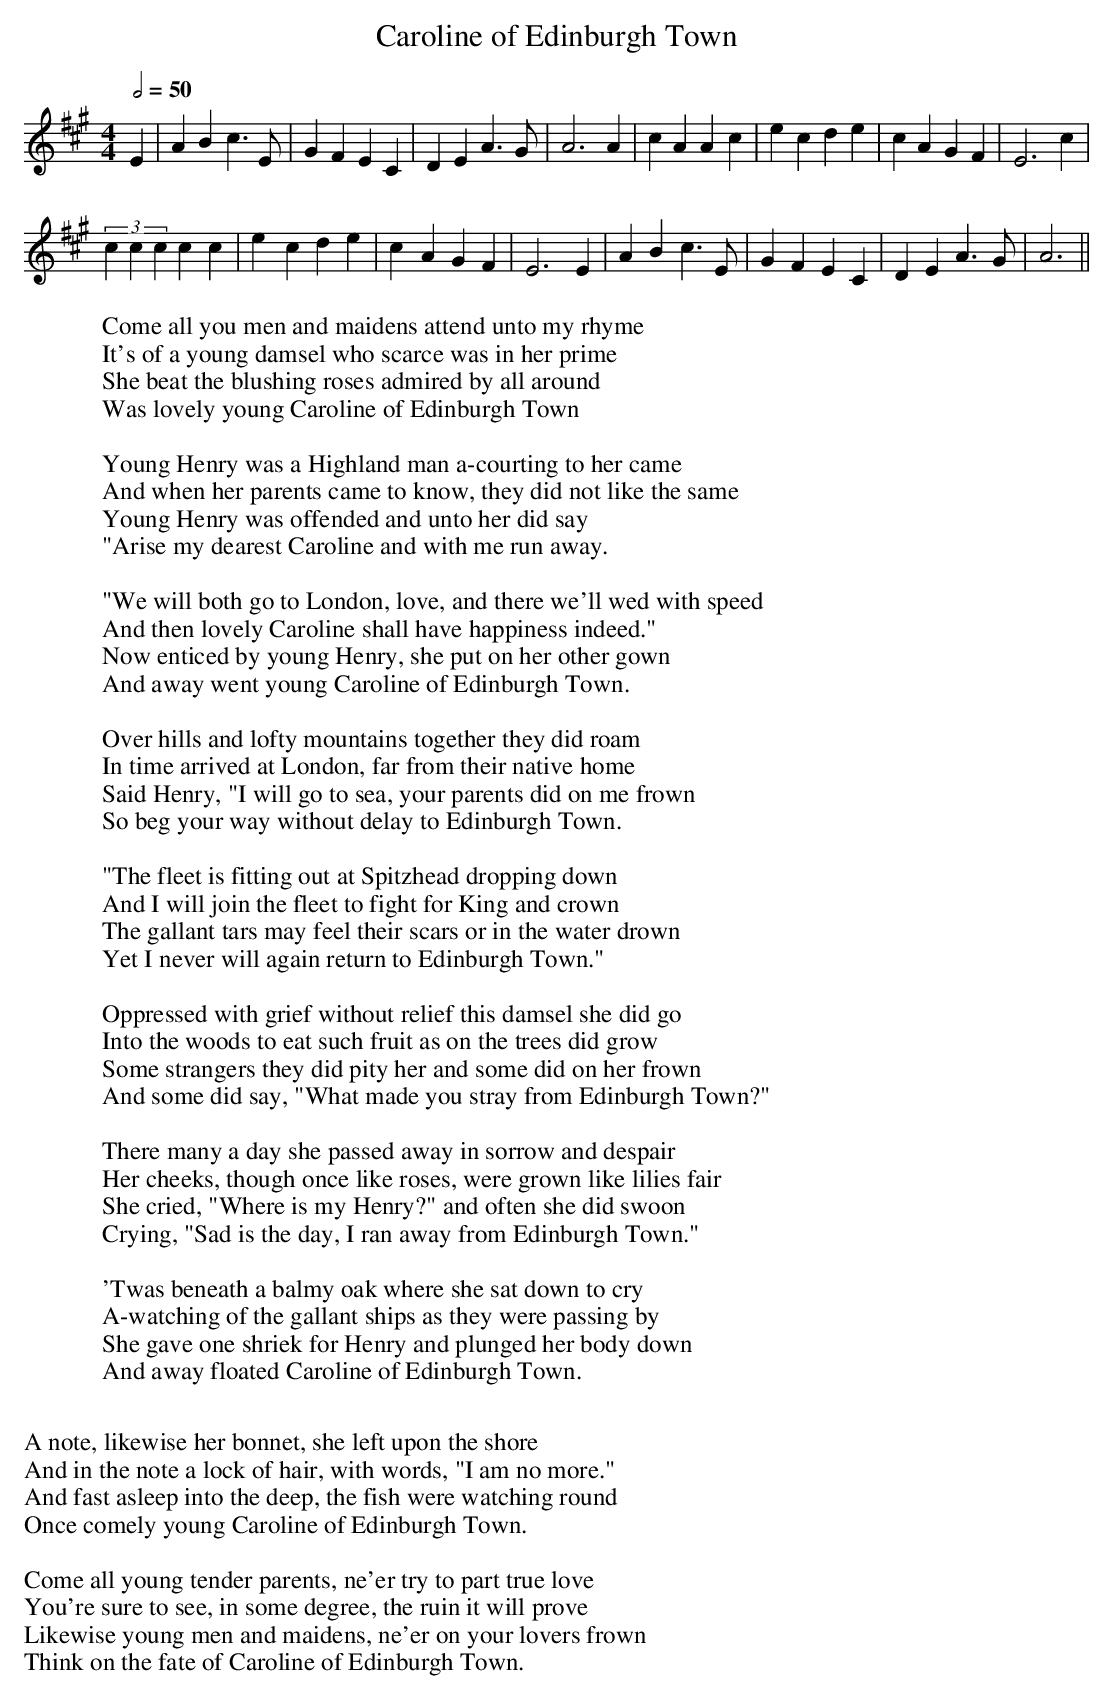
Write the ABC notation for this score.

X:1
T:Caroline of Edinburgh Town
M:4/4
L:1/8
Q:2/4=50
W:Come all you men and maidens attend unto my rhyme
W:It's of a young damsel who scarce was in her prime
W:She beat the blushing roses admired by all around
W:Was lovely young Caroline of Edinburgh Town
W:
W:Young Henry was a Highland man a-courting to her came
W:And when her parents came to know, they did not like the same
W:Young Henry was offended and unto her did say
W:"Arise my dearest Caroline and with me run away.
W:
W:"We will both go to London, love, and there we'll wed with speed
W:And then lovely Caroline shall have happiness indeed."
W:Now enticed by young Henry, she put on her other gown
W:And away went young Caroline of Edinburgh Town.
W:
W:Over hills and lofty mountains together they did roam
W:In time arrived at London, far from their native home
W:Said Henry, "I will go to sea, your parents did on me frown
W:So beg your way without delay to Edinburgh Town.
W:
W:"The fleet is fitting out at Spitzhead dropping down
W:And I will join the fleet to fight for King and crown
W:The gallant tars may feel their scars or in the water drown
W:Yet I never will again return to Edinburgh Town."
W:
W:Oppressed with grief without relief this damsel she did go
W:Into the woods to eat such fruit as on the trees did grow
W:Some strangers they did pity her and some did on her frown
W:And some did say, "What made you stray from Edinburgh Town?"
W:
W:There many a day she passed away in sorrow and despair
W:Her cheeks, though once like roses, were grown like lilies fair
W:She cried, "Where is my Henry?" and often she did swoon
W:Crying, "Sad is the day, I ran away from Edinburgh Town."
W:
W:'Twas beneath a balmy oak where she sat down to cry
W:A-watching of the gallant ships as they were passing by
W:She gave one shriek for Henry and plunged her body down
W:And away floated Caroline of Edinburgh Town.
W:
W:A note, likewise her bonnet, she left upon the shore
W:And in the note a lock of hair, with words, "I am no more."
W:And fast asleep into the deep, the fish were watching round
W:Once comely young Caroline of Edinburgh Town.
W:
W:Come all young tender parents, ne'er try to part true love
W:You're sure to see, in some degree, the ruin it will prove
W:Likewise young men and maidens, ne'er on your lovers frown
W:Think on the fate of Caroline of Edinburgh Town.
K:A
E2|A2B2 c3E|G2F2 E2C2|D2E2 A3G|A6A2|\
c2A2 A2c2|e2c2 d2e2|c2A2 G2F2|E6c2|
(3c2c2c2 c2 c2|e2-c2 d2e2|c2-A2 G2F2|E6E2|\
A2B2 c3E|G2F2 E2C2|D2E2 A3G|A6||
